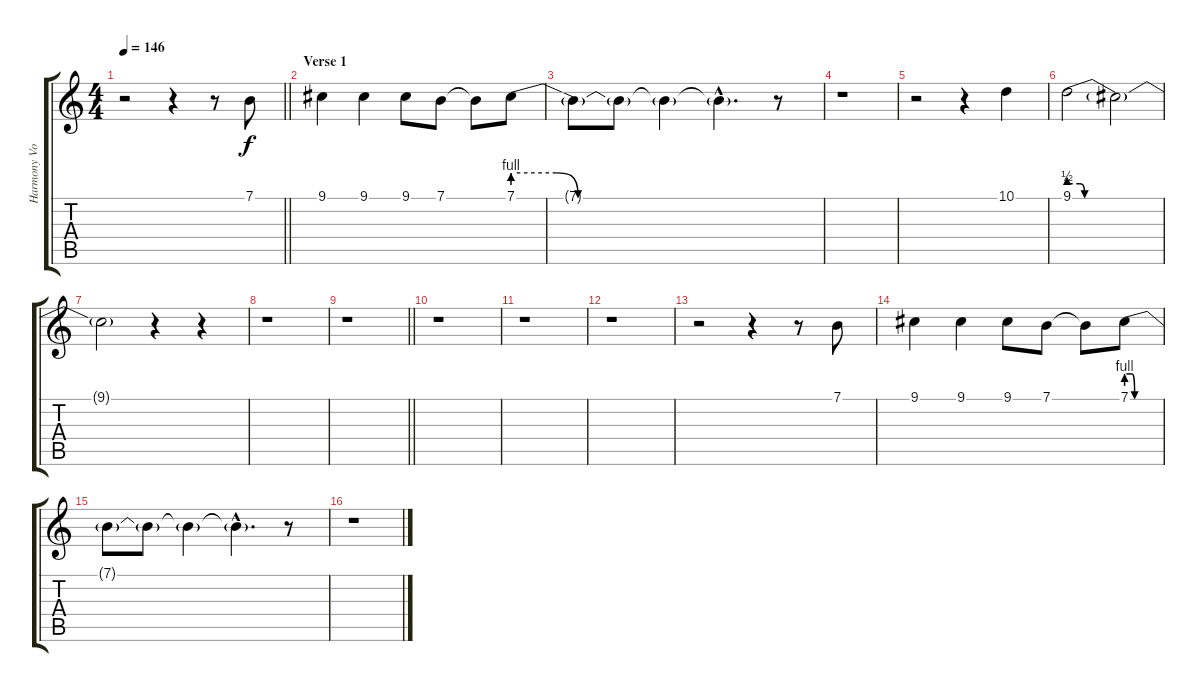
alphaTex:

\track ("Harmony Voc." "Harmony Vo") {instrument flute}
\staff {score tabs}
\tuning (E4 B3 G3 D3 A2 E2) {hide}
\ts (4 4)
\tempo 146
\clef g2
\barLineRight lightlight
\ks c
r.2{dy f} r.4 r.8 7.1.8 |
\section ("" "Verse 1")
9.1.4 9.1.4 9.1.8 7.1.8 7.1{t}.8 7.1{be (custom 0 4 10 4 15 0 60 0)}.8 |
7.1{t}.8 7.1{t}.8 7.1{t}.4{volume 0} 7.1{hac t}.4{d} r.8 |
r.1{volume 16} |
r.2 r.4 10.1.4 |
9.1{be (custom 0 2 7 2 10 0 60 0)}.2 9.1{t}.2{volume 0} |
9.1{t}.2 r.4 r.4{volume 16} |
r.1 |
\barLineRight lightlight
r.1 |
r.1 |
r.1 |
r.1 |
r.2 r.4 r.8 7.1.8 |
9.1.4 9.1.4 9.1.8 7.1.8 7.1{t}.8 7.1{be (custom 0 4 10 4 15 0 60 0)}.8 |
7.1{t}.8 7.1{t}.8 7.1{t}.4{volume 0} 7.1{hac t}.4{d} r.8 |
r.1{volume 16}
